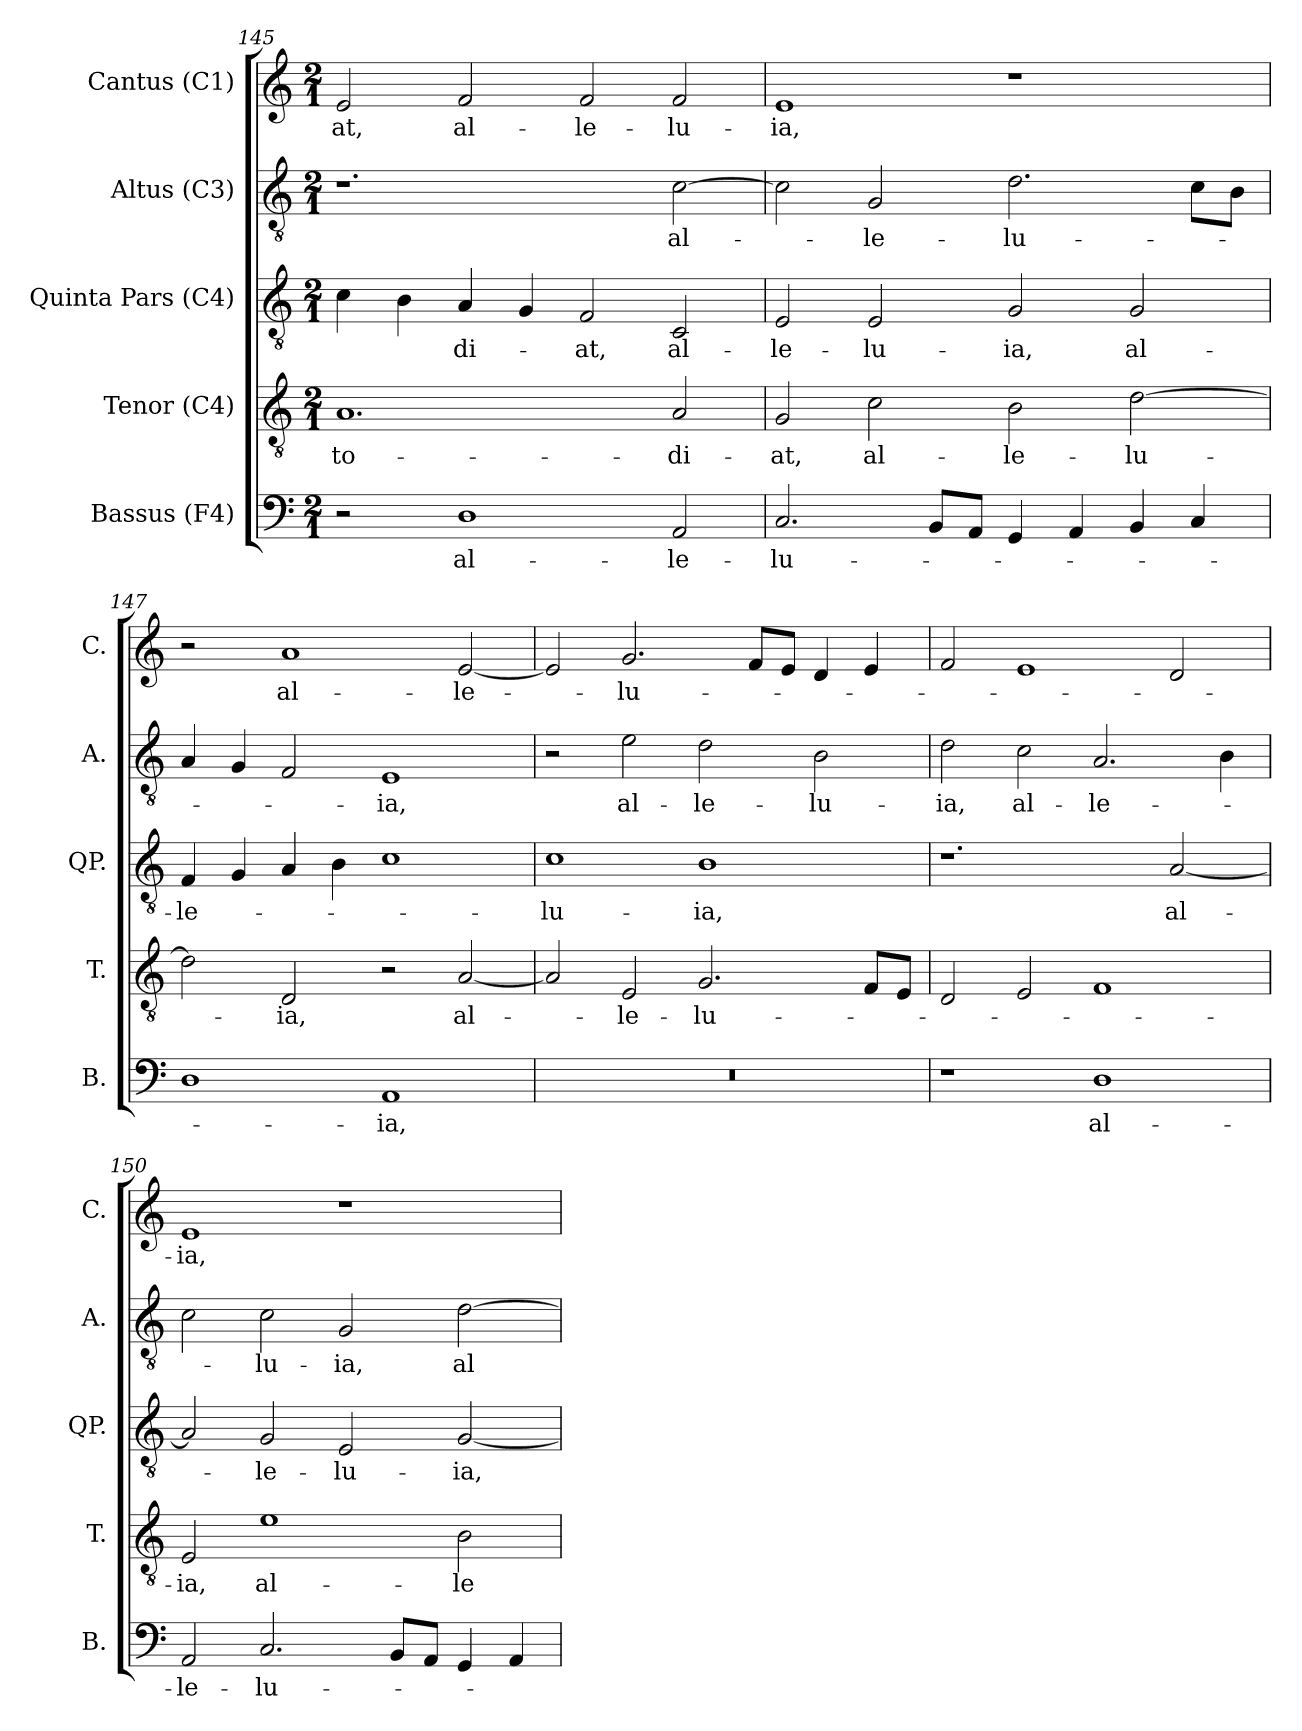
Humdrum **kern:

**kern	**text	**kern	**text	**kern	**text	**kern	**text	**kern	**text
*part5	*part5	*part4	*part4	*part3	*part3	*part2	*part2	*part1	*part1
*staff5	*staff5	*staff4	*staff4	*staff3	*staff3	*staff2	*staff2	*staff1	*staff1
*I"Bassus (F4)	*	*I"Tenor (C4)	*	*I"Quinta Pars (C4)	*	*I"Altus (C3)	*	*I"Cantus (C1)	*
*I'B.	*	*I'T.	*	*I'QP.	*	*I'A.	*	*I'C.	*
*clefF4	*	*clefGv2	*	*clefGv2	*	*clefGv2	*	*clefG2	*
*	*	*ITrd7c12	*	*ITrd7c12	*	*ITrd7c12	*	*	*
*k[]	*	*k[]	*	*k[]	*	*k[]	*	*k[]	*
*C:	*	*C:	*	*C:	*	*C:	*	*C:	*
*M2/1	*	*M2/1	*	*M2/1	*	*M2/1	*	*M2/1	*
=145	=145	=145	=145	=145	=145	=145	=145	=145	=145
!	!	!	!LO:LY:b:color=#000000	!	!	!	!	!	!
!	!	!	!	!	!	!	!	!	!LO:LY:b:color=#000000
2r	.	1.AAi	-to-	4Ci\	.	1.r	.	2ei/	-at,
.	.	.	.	4BBi\	.	.	.	.	.
!	!LO:LY:b:color=#000000	!	!	!	!	!	!	!	!
!	!	!	!	!	!LO:LY:b:color=#000000	!	!	!	!
!	!	!	!	!	!	!	!	!	!LO:LY:b:color=#000000
1Di	al-	.	.	4AAi/	-di-	.	.	2fi/	al-
.	.	.	.	4GGi/	.	.	.	.	.
!	!	!	!	!	!LO:LY:b:color=#000000	!	!	!	!
!	!	!	!	!	!	!	!	!	!LO:LY:b:color=#000000
.	.	.	.	2FFi/	-at,	.	.	2fi/	-le-
!	!LO:LY:b:color=#000000	!	!	!	!	!	!	!	!
!	!	!	!LO:LY:b:color=#000000	!	!	!	!	!	!
!	!	!	!	!	!LO:LY:b:color=#000000	!	!	!	!
!	!	!	!	!	!	!	!LO:LY:b:color=#000000	!	!
!	!	!	!	!	!	!	!	!	!LO:LY:b:color=#000000
2AAi/	-le-	2AAi/	-di-	2CCi/	al-	[2Ci\	al-	2fi/	-lu-
=146	=146	=146	=146	=146	=146	=146	=146	=146	=146
!	!LO:LY:b:color=#000000	!	!	!	!	!	!	!	!
!	!	!	!LO:LY:b:color=#000000	!	!	!	!	!	!
!	!	!	!	!	!LO:LY:b:color=#000000	!	!	!	!
!	!	!	!	!	!	!	!	!	!LO:LY:b:color=#000000
2.Ci/	-lu-	2GGi/	-at,	2EEi/	-le-	2Ci\]	.	1ei	-ia,
!	!	!	!LO:LY:b:color=#000000	!	!	!	!	!	!
!	!	!	!	!	!LO:LY:b:color=#000000	!	!	!	!
!	!	!	!	!	!	!	!LO:LY:b:color=#000000	!	!
.	.	2Ci\	al-	2EEi/	-lu-	2GGi/	-le-	.	.
8BBi/L	.	.	.	.	.	.	.	.	.
8AAi/J	.	.	.	.	.	.	.	.	.
!	!	!	!LO:LY:b:color=#000000	!	!	!	!	!	!
!	!	!	!	!	!LO:LY:b:color=#000000	!	!	!	!
!	!	!	!	!	!	!	!LO:LY:b:color=#000000	!	!
4GGi/	.	2BBi\	-le-	2GGi/	-ia,	2.Di\	-lu-	1r	.
4AAi/	.	.	.	.	.	.	.	.	.
!	!	!	!LO:LY:b:color=#000000	!	!	!	!	!	!
!	!	!	!	!	!LO:LY:b:color=#000000	!	!	!	!
4BBi/	.	[2Di\	-lu-	2GGi/	al-	.	.	.	.
4Ci/	.	.	.	.	.	8Ci\L	.	.	.
.	.	.	.	.	.	8BBi\J	.	.	.
=147	=147	=147	=147	=147	=147	=147	=147	=147	=147
!	!	!	!	!	!LO:LY:b:color=#000000	!	!	!	!
1Di	.	2Di\]	.	4FFi/	-le-	4AAi/	.	2r	.
.	.	.	.	4GGi/	.	4GGi/	.	.	.
!	!	!	!LO:LY:b:color=#000000	!	!	!	!	!	!
!	!	!	!	!	!	!	!	!	!LO:LY:b:color=#000000
.	.	2DDi/	-ia,	4AAi/	.	2FFi/	.	1ai	al-
.	.	.	.	4BBi\	.	.	.	.	.
!	!LO:LY:b:color=#000000	!	!	!	!	!	!	!	!
!	!	!	!	!	!	!	!LO:LY:b:color=#000000	!	!
1AAi	-ia,	2r	.	1Ci	.	1EEi	-ia,	.	.
!	!	!	!LO:LY:b:color=#000000	!	!	!	!	!	!
!	!	!	!	!	!	!	!	!	!LO:LY:b:color=#000000
.	.	[2AAi/	al-	.	.	.	.	[2ei/	-le-
!!LO:LB:g=z
=148	=148	=148	=148	=148	=148	=148	=148	=148	=148
!LO:N:vis=1	!	!	!	!	!	!	!	!	!
!	!	!	!	!	!LO:LY:b:color=#000000	!	!	!	!
0r	.	2AAi/]	.	1Ci	-lu-	2r	.	2ei/]	.
!	!	!	!LO:LY:b:color=#000000	!	!	!	!	!	!
!	!	!	!	!	!	!	!LO:LY:b:color=#000000	!	!
!	!	!	!	!	!	!	!	!	!LO:LY:b:color=#000000
.	.	2EEi/	-le-	.	.	2Ei\	al-	2.gi/	-lu-
!	!	!	!LO:LY:b:color=#000000	!	!	!	!	!	!
!	!	!	!	!	!LO:LY:b:color=#000000	!	!	!	!
!	!	!	!	!	!	!	!LO:LY:b:color=#000000	!	!
.	.	2.GGi/	-lu-	1BBi	-ia,	2Di\	-le-	.	.
.	.	.	.	.	.	.	.	8fi/L	.
.	.	.	.	.	.	.	.	8ei/J	.
!	!	!	!	!	!	!	!LO:LY:b:color=#000000	!	!
.	.	.	.	.	.	2BBi\	-lu-	4di/	.
.	.	8FFi/L	.	.	.	.	.	4ei/	.
.	.	8EEi/J	.	.	.	.	.	.	.
=149	=149	=149	=149	=149	=149	=149	=149	=149	=149
!	!	!	!	!	!	!	!LO:LY:b:color=#000000	!	!
1r	.	2DDi/	.	1.r	.	2Di\	-ia,	2fi/	.
!	!	!	!	!	!	!	!LO:LY:b:color=#000000	!	!
.	.	2EEi/	.	.	.	2Ci\	al-	1ei	.
!	!LO:LY:b:color=#000000	!	!	!	!	!	!	!	!
!	!	!	!	!	!	!	!LO:LY:b:color=#000000	!	!
1Di	al-	1FFi	.	.	.	2.AAi/	-le-	.	.
!	!	!	!	!	!LO:LY:b:color=#000000	!	!	!	!
.	.	.	.	[2AAi/	al-	.	.	2di/	.
.	.	.	.	.	.	4BBi\	.	.	.
=150	=150	=150	=150	=150	=150	=150	=150	=150	=150
!	!LO:LY:b:color=#000000	!	!	!	!	!	!	!	!
!	!	!	!LO:LY:b:color=#000000	!	!	!	!	!	!
!	!	!	!	!	!	!	!	!	!LO:LY:b:color=#000000
2AAi/	-le-	2EEi/	-ia,	2AAi/]	.	2Ci\	.	1ei	-ia,
!	!LO:LY:b:color=#000000	!	!	!	!	!	!	!	!
!	!	!	!LO:LY:b:color=#000000	!	!	!	!	!	!
!	!	!	!	!	!LO:LY:b:color=#000000	!	!	!	!
!	!	!	!	!	!	!	!LO:LY:b:color=#000000	!	!
2.Ci/	-lu-	1Ei	al-	2GGi/	-le-	2Ci\	-lu-	.	.
!	!	!	!	!	!LO:LY:b:color=#000000	!	!	!	!
!	!	!	!	!	!	!	!LO:LY:b:color=#000000	!	!
.	.	.	.	2EEi/	-lu-	2GGi/	-ia,	1r	.
8BBi/L	.	.	.	.	.	.	.	.	.
8AAi/J	.	.	.	.	.	.	.	.	.
!	!	!	!LO:LY:b:color=#000000	!	!	!	!	!	!
!	!	!	!	!	!LO:LY:b:color=#000000	!	!	!	!
!	!	!	!	!	!	!	!LO:LY:b:color=#000000	!	!
4GGi/	.	2BBi\	-le-	[2GGi/	-ia,	[2Di\	al-	.	.
4AAi/	.	.	.	.	.	.	.	.	.
=	=	=	=	=	=	=	=	=	=
*-	*-	*-	*-	*-	*-	*-	*-	*-	*-
